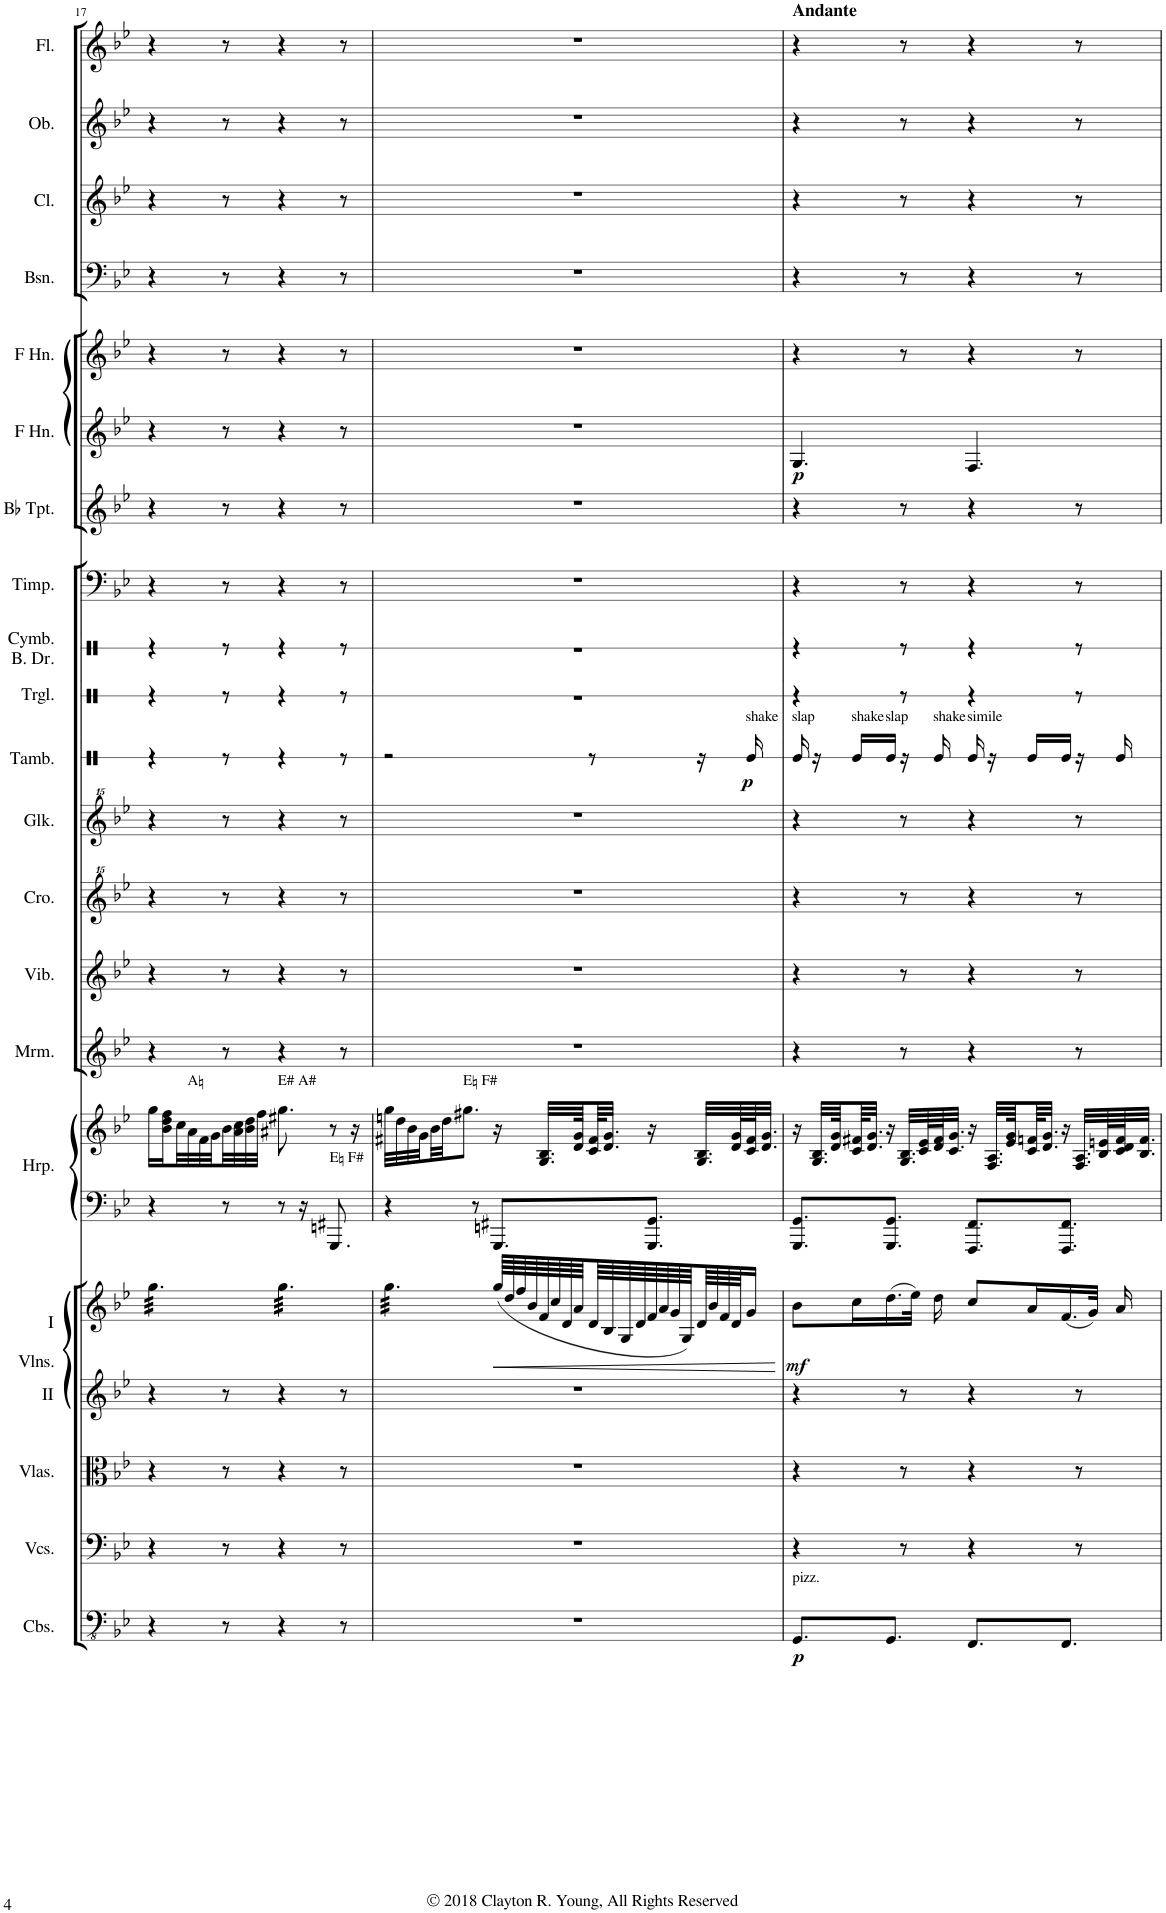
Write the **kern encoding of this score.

**kern	**dynam	**kern	**kern	**kern	**kern	**dynam	**kern	**kern	**kern	**kern	**kern	**kern	**kern	**dynam	**kern	**kern	**kern	**kern	**kern	**dynam	**kern	**kern	**kern	**kern	**kern
*part21	*part21	*part20	*part19	*part18	*part17	*part17	*part16	*part16	*part15	*part14	*part13	*part12	*part11	*part11	*part10	*part9	*part8	*part7	*part6	*part6	*part5	*part4	*part3	*part2	*part1
*staff22	*staff22	*staff21	*staff20	*staff19	*staff18	*staff18	*staff17	*staff16	*staff15	*staff14	*staff13	*staff12	*staff11	*staff11	*staff10	*staff9	*staff8	*staff7	*staff6	*staff6	*staff5	*staff4	*staff3	*staff2	*staff1
*I"Contrabasses	*	*I"Violoncellos	*I"Violas	*I"II	*I"I  Violins	*	*I"Harp	*	*I"Marimba	*I"Vibraphone	*I"Crotales	*I"Glockenspiel	*I"Tambourine	*	*I"Triangle	*I"Cymbals &amp; Bass Drum	*I"Timpani	*I"Bb Trumpet	*I"Horn in F	*	*I"Horn in F	*I"Bassoon	*I"Clarinet	*I"Oboe	*I"Flute
*I'Cbs.	*	*I'Vcs.	*I'Vlas.	*I'II	*I'I  Vlns.	*	*I'Hrp.	*	*I'Mrm.	*I'Vib.	*I'Cro.	*I'Glk.	*I'Tamb.	*	*I'Trgl.	*I'Cymb. B. Dr.	*I'Timp.	*I'Bb Tpt.	*	*	*	*I'Bsn.	*I'Cl.	*I'Ob.	*I'Fl.
!!LO:PB:g=z
*clefFv4	*	*clefF4	*clefC3	*clefG2	*clefG2	*	*clefF4	*clefG2	*clefG2	*clefG2	*clefG^^2	*clefG^^2	*clefX	*	*clefX	*clefX	*clefF4	*clefG2	*clefG2	*	*clefG2	*clefF4	*clefG2	*clefG2	*clefG2
*	*	*	*	*	*ITrd1c2	*	*ITrd5c9	*ITrd5c9	*	*	*	*	*	*	*	*	*	*ITrd7c12	*ITrd4c7	*	*	*	*	*	*
*k[b-e-]	*	*k[b-e-]	*k[b-e-]	*k[b-e-]	*k[b-e-]	*	*k[b-e-]	*k[b-e-]	*k[b-e-]	*k[b-e-]	*k[b-e-]	*k[b-e-]	*k[]	*	*k[]	*k[]	*k[b-e-]	*k[b-e-]	*k[b-e-]	*	*k[b-e-]	*k[b-e-]	*k[b-e-]	*k[b-e-]	*k[b-e-]
*M6/8	*	*M6/8	*M6/8	*M6/8	*M6/8	*	*M6/8	*M6/8	*M6/8	*M6/8	*M6/8	*M6/8	*M6/8	*	*M6/8	*M6/8	*M6/8	*M6/8	*M6/8	*	*M6/8	*M6/8	*M6/8	*M6/8	*M6/8
=17	=17	=17	=17	=17	=17	=17	=17	=17	=17	=17	=17	=17	=17	=17	=17	=17	=17	=17	=17	=17	=17	=17	=17	=17	=17
*	*	*	*	*	*tremolo	*	*	*	*	*	*	*	*	*	*	*	*	*	*	*	*	*	*	*	*
4r	.	4r	4r	4r	32gg\LLL	.	4r	16gg\LL	4r	4r	4r	4r	4r	.	4r	4r	4r	4r	4r	.	4r	4r	4r	4r	4r
.	.	.	.	.	32gg\	.	.	.	.	.	.	.	.	.	.	.	.	.	.	.	.	.	.	.	.
.	.	.	.	.	32gg\	.	.	16b-\ 16dd\ 16ff\	.	.	.	.	.	.	.	.	.	.	.	.	.	.	.	.	.
.	.	.	.	.	32gg\	.	.	.	.	.	.	.	.	.	.	.	.	.	.	.	.	.	.	.	.
.	.	.	.	.	32gg\	.	.	32cc\L	.	.	.	.	.	.	.	.	.	.	.	.	.	.	.	.	.
!	!	!	!	!	!	!	!	!LO:TX:a:t=A♮	!	!	!	!	!	!	!	!	!	!	!	!	!	!	!	!	!
.	.	.	.	.	32gg\	.	.	32a\	.	.	.	.	.	.	.	.	.	.	.	.	.	.	.	.	.
.	.	.	.	.	32gg\	.	.	32f\	.	.	.	.	.	.	.	.	.	.	.	.	.	.	.	.	.
.	.	.	.	.	32gg\	.	.	32g\	.	.	.	.	.	.	.	.	.	.	.	.	.	.	.	.	.
8r	.	8r	8r	8r	32gg\	.	8r	32b-\	8r	8r	8r	8r	8r	.	8r	8r	8r	8r	8r	.	8r	8r	8r	8r	8r
.	.	.	.	.	32gg\	.	.	32a\ 32cc\	.	.	.	.	.	.	.	.	.	.	.	.	.	.	.	.	.
.	.	.	.	.	32gg\	.	.	32b-\ 32dd\	.	.	.	.	.	.	.	.	.	.	.	.	.	.	.	.	.
.	.	.	.	.	32gg\JJJ	.	.	32ff\JJJ	.	.	.	.	.	.	.	.	.	.	.	.	.	.	.	.	.
!	!	!	!	!	!	!	!	!LO:TX:a:t=E# A#	!	!	!	!	!	!	!	!	!	!	!	!	!	!	!	!	!
4r	.	4r	4r	4r	32gg\LLL	.	8r	8.a#X\ 8.ee#X\ 8.gg\	4r	4r	4r	4r	4r	.	4r	4r	4r	4r	4r	.	4r	4r	4r	4r	4r
.	.	.	.	.	32gg\	.	.	.	.	.	.	.	.	.	.	.	.	.	.	.	.	.	.	.	.
.	.	.	.	.	32gg\	.	.	.	.	.	.	.	.	.	.	.	.	.	.	.	.	.	.	.	.
.	.	.	.	.	32gg\	.	.	.	.	.	.	.	.	.	.	.	.	.	.	.	.	.	.	.	.
.	.	.	.	.	32gg\	.	16r	.	.	.	.	.	.	.	.	.	.	.	.	.	.	.	.	.	.
.	.	.	.	.	32gg\	.	.	.	.	.	.	.	.	.	.	.	.	.	.	.	.	.	.	.	.
!	!	!	!	!	!	!	!LO:TX:a:t=E♮ F#	!	!	!	!	!	!	!	!	!	!	!	!	!	!	!	!	!	!
.	.	.	.	.	32gg\	.	8.GGG/ 8.EEn/ 8.FF#X/	8r	.	.	.	.	.	.	.	.	.	.	.	.	.	.	.	.	.
.	.	.	.	.	32gg\	.	.	.	.	.	.	.	.	.	.	.	.	.	.	.	.	.	.	.	.
8r	.	8r	8r	8r	32gg\	.	.	.	8r	8r	8r	8r	8r	.	8r	8r	8r	8r	8r	.	8r	8r	8r	8r	8r
.	.	.	.	.	32gg\	.	.	.	.	.	.	.	.	.	.	.	.	.	.	.	.	.	.	.	.
.	.	.	.	.	32gg\	.	.	16r	.	.	.	.	.	.	.	.	.	.	.	.	.	.	.	.	.
.	.	.	.	.	32gg\JJJ	.	.	.	.	.	.	.	.	.	.	.	.	.	.	.	.	.	.	.	.
=18	=18	=18	=18	=18	=18	=18	=18	=18	=18	=18	=18	=18	=18	=18	=18	=18	=18	=18	=18	=18	=18	=18	=18	=18	=18
2.r	.	2.r	2.r	2.r	32gg\LLL	.	4r	32f#X\ 32een\ 32gg\LLL	2.r	2.r	2.r	2.r	2r	.	2.r	2.r	2.r	2.r	2.r	.	2.r	2.r	2.r	2.r	2.r
.	.	.	.	.	32gg\	.	.	32dd\	.	.	.	.	.	.	.	.	.	.	.	.	.	.	.	.	.
.	.	.	.	.	32gg\	.	.	32b-\	.	.	.	.	.	.	.	.	.	.	.	.	.	.	.	.	.
.	.	.	.	.	32gg\	.	.	32g\	.	.	.	.	.	.	.	.	.	.	.	.	.	.	.	.	.
.	.	.	.	.	32gg\	.	.	32b-\	.	.	.	.	.	.	.	.	.	.	.	.	.	.	.	.	.
.	.	.	.	.	32gg\	.	.	32dd\JJ	.	.	.	.	.	.	.	.	.	.	.	.	.	.	.	.	.
!	!	!	!	!	!	!	!	!LO:TX:a:t=E♮ F#	!	!	!	!	!	!	!	!	!	!	!	!	!	!	!	!	!
.	.	.	.	.	32gg\	.	.	8.ee\ 8.ff#X\ 8.gg\J	.	.	.	.	.	.	.	.	.	.	.	.	.	.	.	.	.
.	.	.	.	.	32gg\	.	.	.	.	.	.	.	.	.	.	.	.	.	.	.	.	.	.	.	.
.	.	.	.	.	32gg\	.	8r	.	.	.	.	.	.	.	.	.	.	.	.	.	.	.	.	.	.
.	.	.	.	.	32gg\	.	.	.	.	.	.	.	.	.	.	.	.	.	.	.	.	.	.	.	.
.	.	.	.	.	32gg\	.	.	.	.	.	.	.	.	.	.	.	.	.	.	.	.	.	.	.	.
.	.	.	.	.	32gg\JJJ	.	.	.	.	.	.	.	.	.	.	.	.	.	.	.	.	.	.	.	.
*	*	*	*	*	*Xtremolo	*	*	*	*	*	*	*	*	*	*	*	*	*	*	*	*	*	*	*	*
!	!	!	!	!	!	!LO:HP:b	!	!	!	!	!	!	!	!	!	!	!	!	!	!	!	!	!	!	!
.	.	.	.	.	(64gg/LLLL	<	8.GGG/ 8.EEn/ 8.FF#X/L	16r	.	.	.	.	.	.	.	.	.	.	.	.	.	.	.	.	.
.	.	.	.	.	64dd/	.	.	.	.	.	.	.	.	.	.	.	.	.	.	.	.	.	.	.	.
.	.	.	.	.	64ff/	.	.	.	.	.	.	.	.	.	.	.	.	.	.	.	.	.	.	.	.
.	.	.	.	.	64b-/	.	.	.	.	.	.	.	.	.	.	.	.	.	.	.	.	.	.	.	.
.	.	.	.	.	64f/	.	.	32.G/ 32.B-/LLL	.	.	.	.	.	.	.	.	.	.	.	.	.	.	.	.	.
.	.	.	.	.	64cc/	.	.	.	.	.	.	.	.	.	.	.	.	.	.	.	.	.	.	.	.
.	.	.	.	.	64d/	.	.	.	.	.	.	.	.	.	.	.	.	.	.	.	.	.	.	.	.
.	.	.	.	.	64a/	.	.	64d/ 64g/L	.	.	.	.	.	.	.	.	.	.	.	.	.	.	.	.	.
.	.	.	.	.	64d/	.	.	64c/ 64f#/J	.	.	.	.	8r	.	.	.	.	.	.	.	.	.	.	.	.
.	.	.	.	.	64B-/	.	.	32.d/ 32.g/JJJ	.	.	.	.	.	.	.	.	.	.	.	.	.	.	.	.	.
.	.	.	.	.	64G/	.	.	.	.	.	.	.	.	.	.	.	.	.	.	.	.	.	.	.	.
.	.	.	.	.	64d/	.	.	.	.	.	.	.	.	.	.	.	.	.	.	.	.	.	.	.	.
.	.	.	.	.	64f/	.	8.GGG/ 8.GG/J	16r	.	.	.	.	.	.	.	.	.	.	.	.	.	.	.	.	.
.	.	.	.	.	64a/	.	.	.	.	.	.	.	.	.	.	.	.	.	.	.	.	.	.	.	.
.	.	.	.	.	64g/	.	.	.	.	.	.	.	.	.	.	.	.	.	.	.	.	.	.	.	.
.	.	.	.	.	64G/)	.	.	.	.	.	.	.	.	.	.	.	.	.	.	.	.	.	.	.	.
.	.	.	.	.	64d/	.	.	32.G/ 32.B-/LLL	.	.	.	.	16r	.	.	.	.	.	.	.	.	.	.	.	.
.	.	.	.	.	64b-/	.	.	.	.	.	.	.	.	.	.	.	.	.	.	.	.	.	.	.	.
.	.	.	.	.	64f/	.	.	.	.	.	.	.	.	.	.	.	.	.	.	.	.	.	.	.	.
.	.	.	.	.	64d/JJ	.	.	64d/ 64g/L	.	.	.	.	.	.	.	.	.	.	.	.	.	.	.	.	.
!	!	!	!	!	!	!	!	!	!	!	!	!	!LO:TX:a:t=shake	!	!	!	!	!	!	!	!	!	!	!	!
!	!	!	!	!	!	!	!	!	!	!	!	!	!	!LO:DY:b	!	!	!	!	!	!	!	!	!	!	!
.	.	.	.	.	16g/JJ	.	.	64c/ 64f#/J	.	.	.	.	16Re/	p	.	.	.	.	.	.	.	.	.	.	.
.	.	.	.	.	.	.	.	32.d/ 32.g/JJJ	.	.	.	.	.	.	.	.	.	.	.	.	.	.	.	.	.
.	.	.	.	.	.	[	.	.	.	.	.	.	.	.	.	.	.	.	.	.	.	.	.	.	.
=19	=19	=19	=19	=19	=19	=19	=19	=19	=19	=19	=19	=19	=19	=19	=19	=19	=19	=19	=19	=19	=19	=19	=19	=19	=19
!	!	!	!	!	!	!	!	!	!	!	!	!	!	!	!	!	!	!	!	!	!	!	!	!	!LO:TX:a:B:t=Andante
!	!	!	!	!	!	!	!	!	!	!	!	!	!LO:TX:a:t=slap	!	!	!	!	!	!	!	!	!	!	!	!
!LO:TX:a:t=pizz.	!	!	!	!	!	!	!	!	!	!	!	!	!	!	!	!	!	!	!	!	!	!	!	!	!
!	!LO:DY:b	!	!	!	!	!LO:DY:b	!	!	!	!	!	!	!	!	!	!	!	!	!	!LO:DY:b	!	!	!	!	!
8.GGG/L	p	4r	4r	4r	8b-\L	mf	8.GGG/ 8.GG/L	16r	4r	4r	4r	4r	16Re/	.	4r	4r	4r	4r	4.G/	p	4r	4r	4r	4r	4r
.	.	.	.	.	.	.	.	32.G/ 32.B-/LLL	.	.	.	.	16r	.	.	.	.	.	.	.	.	.	.	.	.
.	.	.	.	.	.	.	.	64d/ 64g/L	.	.	.	.	.	.	.	.	.	.	.	.	.	.	.	.	.
!	!	!	!	!	!	!	!	!	!	!	!	!	!LO:TX:a:t=shake	!	!	!	!	!	!	!	!	!	!	!	!
.	.	.	.	.	16cc\L	.	.	64c/ 64f#X/J	.	.	.	.	16Re/LL	.	.	.	.	.	.	.	.	.	.	.	.
.	.	.	.	.	.	.	.	32.d/ 32.g/JJJ	.	.	.	.	.	.	.	.	.	.	.	.	.	.	.	.	.
!	!	!	!	!	!	!	!	!	!	!	!	!	!LO:TX:a:t=slap	!	!	!	!	!	!	!	!	!	!	!	!
8.GGG/J	.	.	.	.	(16.dd\	.	8.GGG/ 8.GG/J	16r	.	.	.	.	16Re/JJ	.	.	.	.	.	.	.	.	.	.	.	.
.	.	8r	8r	8r	.	.	.	32.G/ 32.B-/LLL	8r	8r	8r	8r	16r	.	8r	8r	8r	8r	.	.	8r	8r	8r	8r	8r
.	.	.	.	.	32ee-\JJk)	.	.	.	.	.	.	.	.	.	.	.	.	.	.	.	.	.	.	.	.
.	.	.	.	.	.	.	.	64c/ 64e-/L	.	.	.	.	.	.	.	.	.	.	.	.	.	.	.	.	.
!	!	!	!	!	!	!	!	!	!	!	!	!	!LO:TX:a:t=shake	!	!	!	!	!	!	!	!	!	!	!	!
.	.	.	.	.	16dd\	.	.	64d/ 64f#/J	.	.	.	.	16Re/	.	.	.	.	.	.	.	.	.	.	.	.
.	.	.	.	.	.	.	.	32.c/ 32.g/JJJ	.	.	.	.	.	.	.	.	.	.	.	.	.	.	.	.	.
!	!	!	!	!	!	!	!	!	!	!	!	!	!LO:TX:a:t=simile	!	!	!	!	!	!	!	!	!	!	!	!
8.FFF/L	.	4r	4r	4r	8cc/L	.	8.FFF/ 8.FF/L	16r	4r	4r	4r	4r	16Re/	.	4r	4r	4r	4r	4.F/	.	4r	4r	4r	4r	4r
.	.	.	.	.	.	.	.	32.F/ 32.A/LLL	.	.	.	.	16r	.	.	.	.	.	.	.	.	.	.	.	.
.	.	.	.	.	.	.	.	64e-/ 64g/L	.	.	.	.	.	.	.	.	.	.	.	.	.	.	.	.	.
.	.	.	.	.	16a/L	.	.	64c/ 64fn/J	.	.	.	.	16Re/LL	.	.	.	.	.	.	.	.	.	.	.	.
.	.	.	.	.	.	.	.	32.d/ 32.g/JJJ	.	.	.	.	.	.	.	.	.	.	.	.	.	.	.	.	.
8.FFF/J	.	.	.	.	(16.f/	.	8.FFF/ 8.FF/J	16r	.	.	.	.	16Re/JJ	.	.	.	.	.	.	.	.	.	.	.	.
.	.	8r	8r	8r	.	.	.	32.F/ 32.A/LLL	8r	8r	8r	8r	16r	.	8r	8r	8r	8r	.	.	8r	8r	8r	8r	8r
.	.	.	.	.	32g/JJk)	.	.	.	.	.	.	.	.	.	.	.	.	.	.	.	.	.	.	.	.
.	.	.	.	.	.	.	.	64B-/ 64en/L	.	.	.	.	.	.	.	.	.	.	.	.	.	.	.	.	.
.	.	.	.	.	16a/	.	.	64c/ 64d/ 64f/J	.	.	.	.	16Re/	.	.	.	.	.	.	.	.	.	.	.	.
.	.	.	.	.	.	.	.	32.B-/ 32.f/JJJ	.	.	.	.	.	.	.	.	.	.	.	.	.	.	.	.	.
=	=	=	=	=	=	=	=	=	=	=	=	=	=	=	=	=	=	=	=	=	=	=	=	=	=
*-	*-	*-	*-	*-	*-	*-	*-	*-	*-	*-	*-	*-	*-	*-	*-	*-	*-	*-	*-	*-	*-	*-	*-	*-	*-
